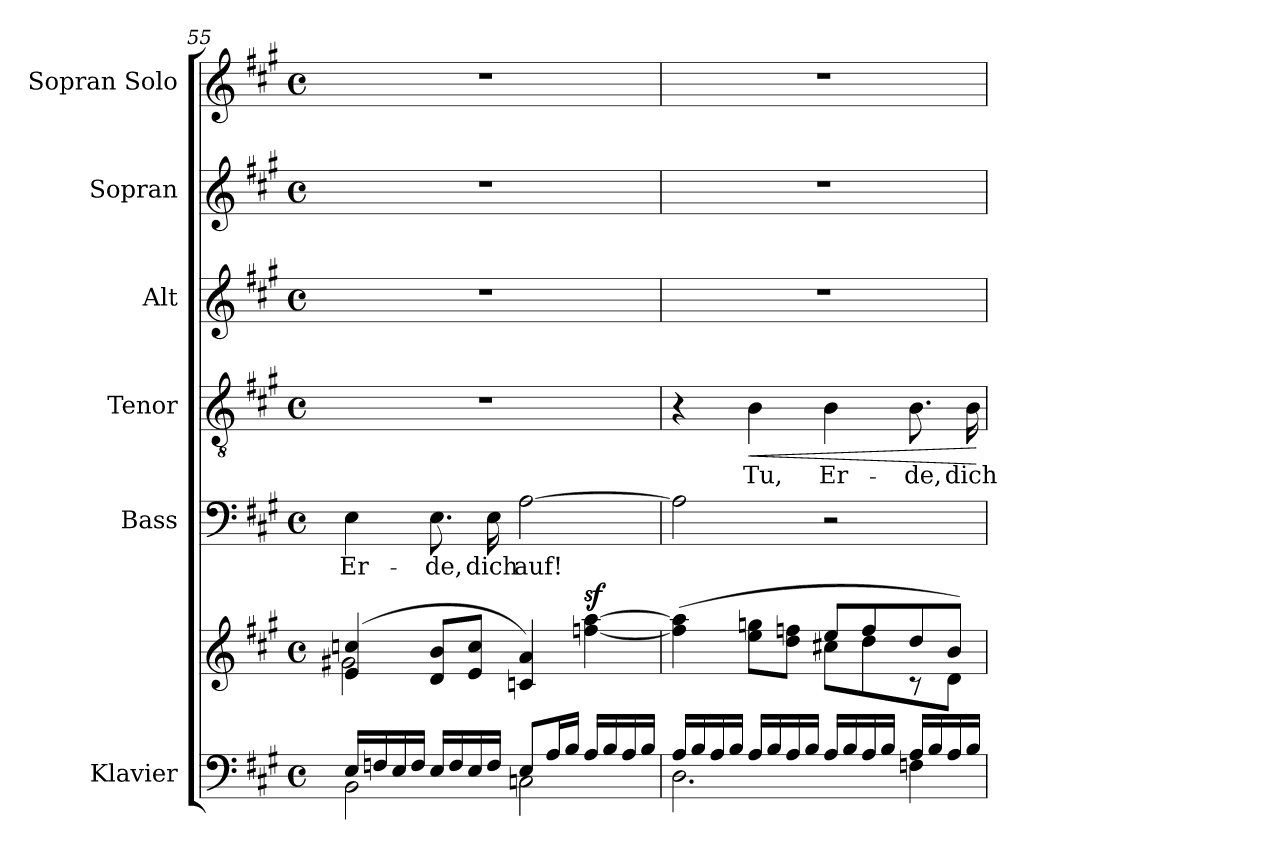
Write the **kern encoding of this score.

**kern	**kern	**dynam	**kern	**text	**kern	**text	**dynam	**kern	**kern	**kern
*part6	*part6	*part6	*part5	*part5	*part4	*part4	*part4	*part3	*part2	*part1
*staff7	*staff6	*staff6/7	*staff5	*staff5	*staff4	*staff4	*staff4	*staff3	*staff2	*staff1
*I"Klavier	*	*	*I"Bass	*	*I"Tenor	*	*	*I"Alt	*I"Sopran	*I"Sopran Solo
*	*	*	*I'B	*	*I'T	*	*	*I'A	*I'S	*
*clefF4	*clefG2	*	*clefF4	*	*clefGv2	*	*	*clefG2	*clefG2	*clefG2
*k[f#c#g#]	*k[f#c#g#]	*	*k[f#c#g#]	*	*k[f#c#g#]	*	*	*k[f#c#g#]	*k[f#c#g#]	*k[f#c#g#]
*M4/4	*M4/4	*	*M4/4	*	*M4/4	*	*	*M4/4	*M4/4	*M4/4
*met(c)	*met(c)	*	*met(c)	*	*met(c)	*	*	*met(c)	*met(c)	*met(c)
=55	=55	=55	=55	=55	=55	=55	=55	=55	=55	=55
*^	*^	*	*	*	*	*	*	*	*	*
!	!	!	!	!	!	!LO:LY:b	!	!	!	!	!	!
16E/LL	2BB\	(4e/ 4ccn/	2g#X\	.	4E\	Er-	1r	.	.	1r	1r	1r
16Fn/	.	.	.	.	.	.	.	.	.	.	.	.
16E/	.	.	.	.	.	.	.	.	.	.	.	.
16F/JJ	.	.	.	.	.	.	.	.	.	.	.	.
!	!	!	!	!	!	!LO:LY:b	!	!	!	!	!	!
16E/LL	.	8d/ 8b/L	.	.	8.E\	-de,	.	.	.	.	.	.
16F/	.	.	.	.	.	.	.	.	.	.	.	.
16E/	.	8e/ 8cc/J	.	.	.	.	.	.	.	.	.	.
!	!	!	!	!	!	!LO:LY:b	!	!	!	!	!	!
16F/JJ	.	.	.	.	16E\	dich	.	.	.	.	.	.
!	!	!	!	!	!	!LO:LY:b	!	!	!	!	!	!
8E/L	2Cn\	4cn/ 4a/)	2ryy	.	[2A\	auf!	.	.	.	.	.	.
16A/L	.	.	.	.	.	.	.	.	.	.	.	.
16B/JJ	.	.	.	.	.	.	.	.	.	.	.	.
!	!	!	!	!LO:DY:a	!	!	!	!	!	!	!	!
16A/LL	.	[4ffn\ [4aa\	.	sf	.	.	.	.	.	.	.	.
16B/	.	.	.	.	.	.	.	.	.	.	.	.
16A/	.	.	.	.	.	.	.	.	.	.	.	.
16B/JJ	.	.	.	.	.	.	.	.	.	.	.	.
=56	=56	=56	=56	=56	=56	=56	=56	=56	=56	=56	=56	=56
16A/LL	2.D\	(4ff\] 4aa\]	2ryy	.	2A\]	.	4r	.	.	1r	1r	1r
16B/	.	.	.	.	.	.	.	.	.	.	.	.
16A/	.	.	.	.	.	.	.	.	.	.	.	.
16B/JJ	.	.	.	.	.	.	.	.	.	.	.	.
!	!	!	!	!	!	!	!	!LO:LY:b	!LO:HP:b	!	!	!
16A/LL	.	8ee\ 8ggn\L	.	.	.	.	4B\	Tu,	<	.	.	.
16B/	.	.	.	.	.	.	.	.	.	.	.	.
16A/	.	8dd\ 8ffn\J	.	.	.	.	.	.	.	.	.	.
16B/JJ	.	.	.	.	.	.	.	.	.	.	.	.
!	!	!	!	!	!	!	!	!LO:LY:b	!	!	!	!
16A/LL	.	8ee/L	8cc#X\L	.	2r	.	4B\	Er-	.	.	.	.
16B/	.	.	.	.	.	.	.	.	.	.	.	.
16A/	.	8ff/	8dd\	.	.	.	.	.	.	.	.	.
16B/JJ	.	.	.	.	.	.	.	.	.	.	.	.
!	!	!	!	!	!	!	!	!LO:LY:b	!	!	!	!
16A/LL	4Fn\	8dd/	8r	.	.	.	8.B\	-de,	.	.	.	.
16B/	.	.	.	.	.	.	.	.	.	.	.	.
16A/	.	8b/J)	8d\J	.	.	.	.	.	.	.	.	.
!	!	!	!	!	!	!	!	!LO:LY:b	!	!	!	!
16B/JJ	.	.	.	.	.	.	16B\	dich	.	.	.	.
*v	*v	*	*	*	*	*	*	*	*	*	*	*
*	*v	*v	*	*	*	*	*	*	*	*	*
.	.	.	.	.	.	.	[	.	.	.
=	=	=	=	=	=	=	=	=	=	=
*-	*-	*-	*-	*-	*-	*-	*-	*-	*-	*-
